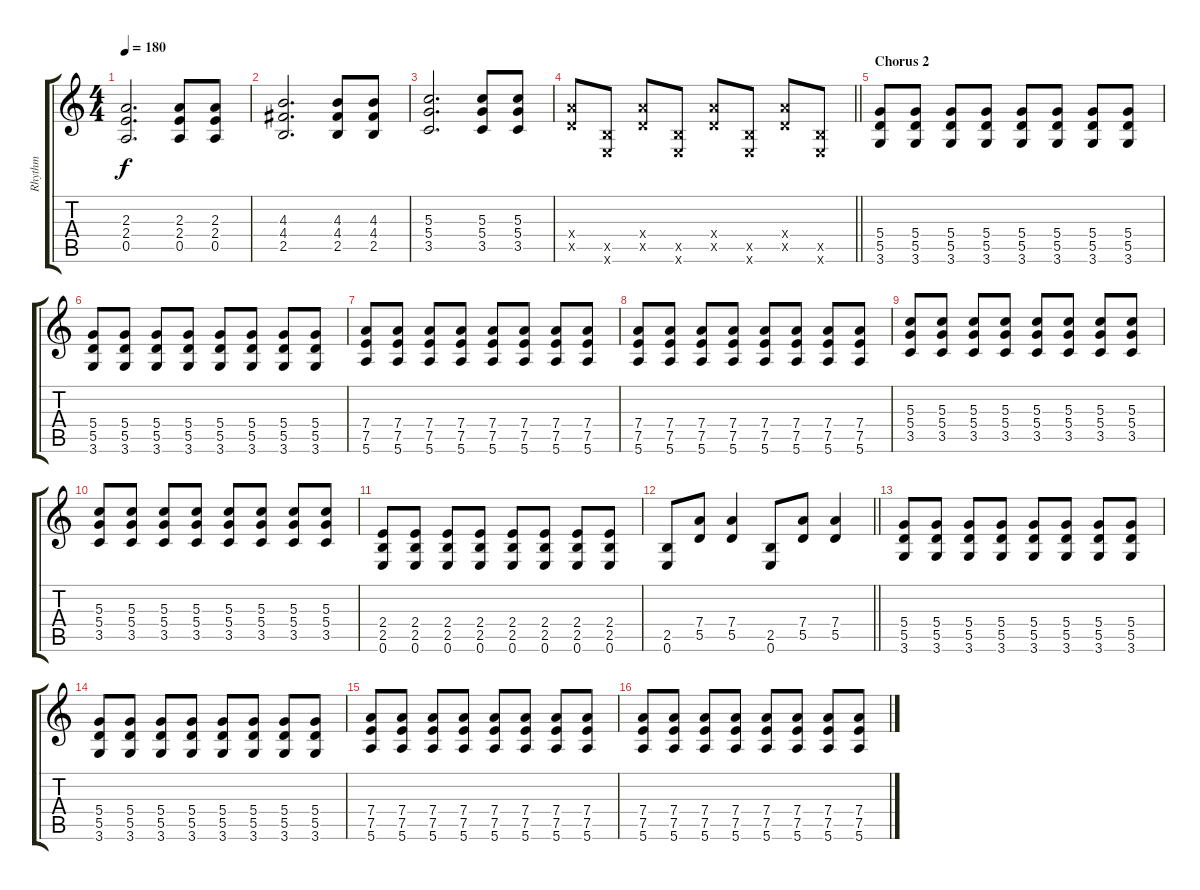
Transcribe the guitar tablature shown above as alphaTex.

\track ("Rhythm" "Rhythm") {instrument distortionguitar}
\staff {score tabs}
\tuning (E4 B3 G3 D3 A2 E2) {hide}
\ts (4 4)
\tempo 180
\clef g2
\ks c
(2.3 2.4 0.5).2{d dy f} (2.3 2.4 0.5).8 (2.3 2.4 0.5).8 |
(4.3 4.4 2.5).2{d} (4.3 4.4 2.5).8 (4.3 4.4 2.5).8 |
(5.3 5.4 3.5).2{d} (5.3 5.4 3.5).8 (5.3 5.4 3.5).8 |
\barLineRight lightlight
(7.4{x} 5.5{x}).8 (2.5{x} 0.6{x}).8 (7.4{x} 5.5{x}).8 (2.5{x} 0.6{x}).8 (7.4{x} 5.5{x}).8 (2.5{x} 0.6{x}).8 (7.4{x} 5.5{x}).8 (2.5{x} 0.6{x}).8 |
\section ("" "Chorus 2")
(5.4 5.5 3.6).8 (5.4 5.5 3.6).8 (5.4 5.5 3.6).8 (5.4 5.5 3.6).8 (5.4 5.5 3.6).8 (5.4 5.5 3.6).8 (5.4 5.5 3.6).8 (5.4 5.5 3.6).8 |
(5.4 5.5 3.6).8 (5.4 5.5 3.6).8 (5.4 5.5 3.6).8 (5.4 5.5 3.6).8 (5.4 5.5 3.6).8 (5.4 5.5 3.6).8 (5.4 5.5 3.6).8 (5.4 5.5 3.6).8 |
(7.4 7.5 5.6).8 (7.4 7.5 5.6).8 (7.4 7.5 5.6).8 (7.4 7.5 5.6).8 (7.4 7.5 5.6).8 (7.4 7.5 5.6).8 (7.4 7.5 5.6).8 (7.4 7.5 5.6).8 |
(7.4 7.5 5.6).8 (7.4 7.5 5.6).8 (7.4 7.5 5.6).8 (7.4 7.5 5.6).8 (7.4 7.5 5.6).8 (7.4 7.5 5.6).8 (7.4 7.5 5.6).8 (7.4 7.5 5.6).8 |
(5.3 5.4 3.5).8 (5.3 5.4 3.5).8 (5.3 5.4 3.5).8 (5.3 5.4 3.5).8 (5.3 5.4 3.5).8 (5.3 5.4 3.5).8 (5.3 5.4 3.5).8 (5.3 5.4 3.5).8 |
(5.3 5.4 3.5).8 (5.3 5.4 3.5).8 (5.3 5.4 3.5).8 (5.3 5.4 3.5).8 (5.3 5.4 3.5).8 (5.3 5.4 3.5).8 (5.3 5.4 3.5).8 (5.3 5.4 3.5).8 |
(2.4 2.5 0.6).8 (2.4 2.5 0.6).8 (2.4 2.5 0.6).8 (2.4 2.5 0.6).8 (2.4 2.5 0.6).8 (2.4 2.5 0.6).8 (2.4 2.5 0.6).8 (2.4 2.5 0.6).8 |
\barLineRight lightlight
(2.5 0.6).8 (7.4 5.5).8 (7.4 5.5).4 (2.5 0.6).8 (7.4 5.5).8 (7.4 5.5).4 |
(5.4 5.5 3.6).8 (5.4 5.5 3.6).8 (5.4 5.5 3.6).8 (5.4 5.5 3.6).8 (5.4 5.5 3.6).8 (5.4 5.5 3.6).8 (5.4 5.5 3.6).8 (5.4 5.5 3.6).8 |
(5.4 5.5 3.6).8 (5.4 5.5 3.6).8 (5.4 5.5 3.6).8 (5.4 5.5 3.6).8 (5.4 5.5 3.6).8 (5.4 5.5 3.6).8 (5.4 5.5 3.6).8 (5.4 5.5 3.6).8 |
(7.4 7.5 5.6).8 (7.4 7.5 5.6).8 (7.4 7.5 5.6).8 (7.4 7.5 5.6).8 (7.4 7.5 5.6).8 (7.4 7.5 5.6).8 (7.4 7.5 5.6).8 (7.4 7.5 5.6).8 |
(7.4 7.5 5.6).8 (7.4 7.5 5.6).8 (7.4 7.5 5.6).8 (7.4 7.5 5.6).8 (7.4 7.5 5.6).8 (7.4 7.5 5.6).8 (7.4 7.5 5.6).8 (7.4 7.5 5.6).8
